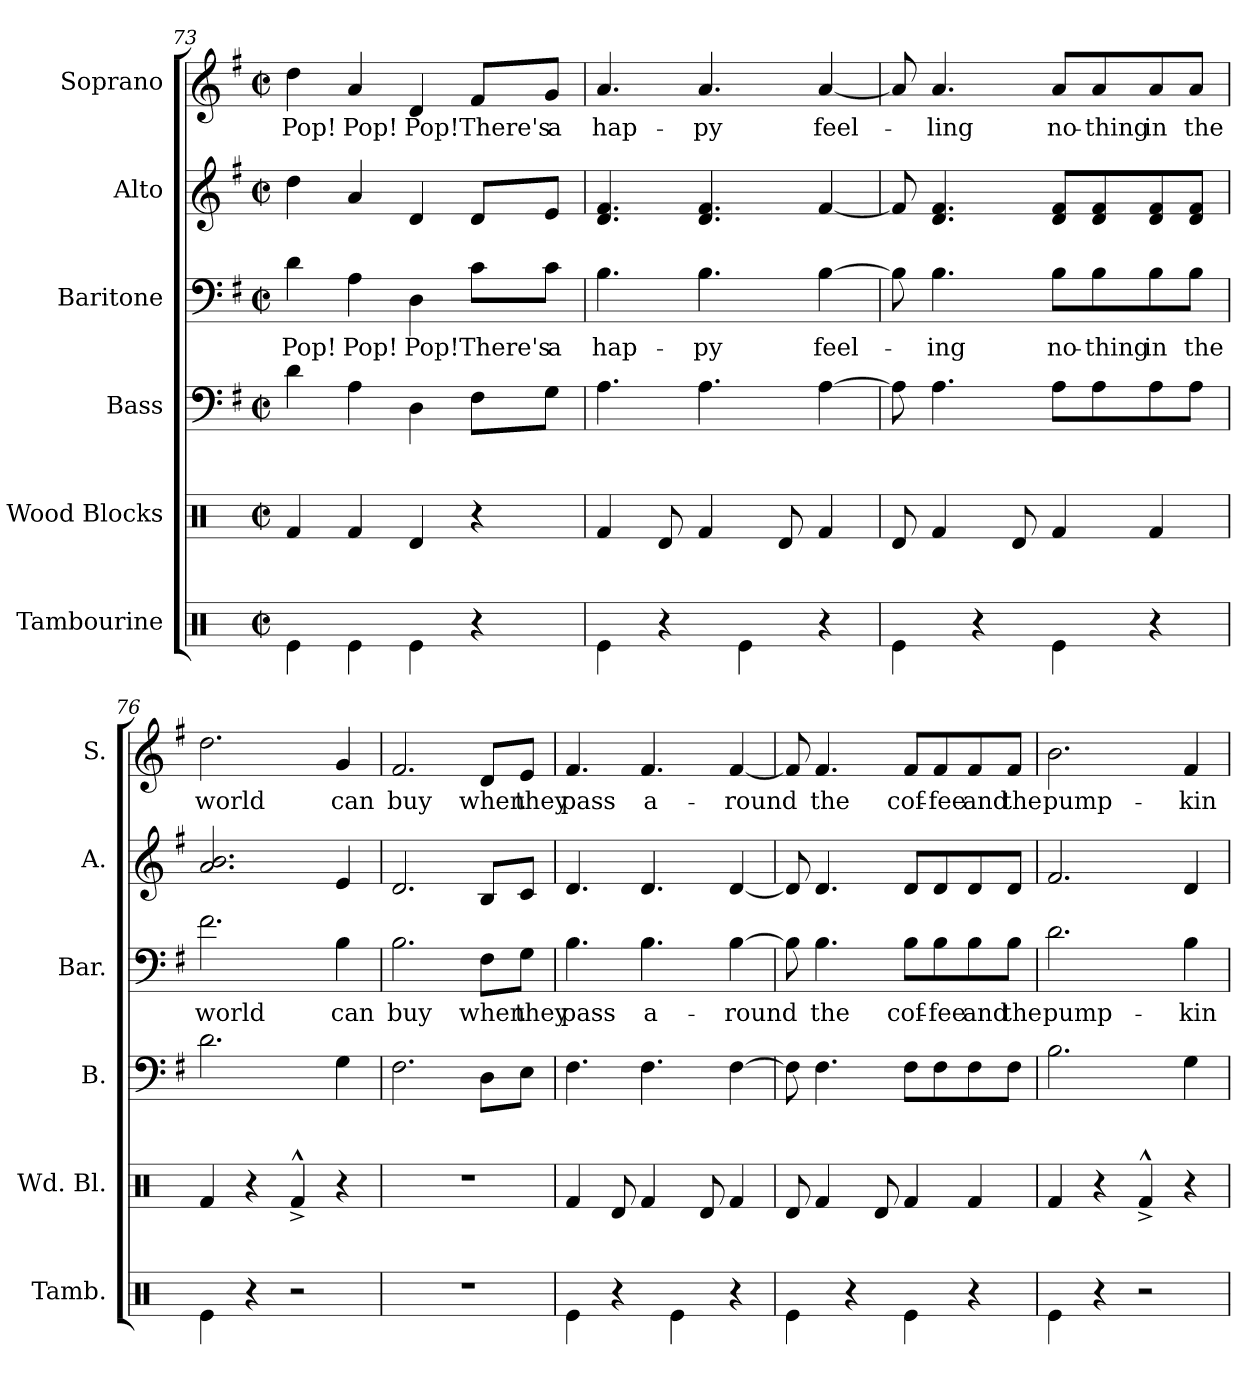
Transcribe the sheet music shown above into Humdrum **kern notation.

**kern	**kern	**kern	**kern	**text	**kern	**kern	**text
*part6	*part5	*part4	*part3	*part3	*part2	*part1	*part1
*staff6	*staff5	*staff4	*staff3	*staff3	*staff2	*staff1	*staff1
*I"Tambourine	*I"Wood Blocks	*I"Bass	*I"Baritone	*	*I"Alto	*I"Soprano	*
*I'Tamb.	*I'Wd. Bl.	*I'B.	*I'Bar.	*	*I'A.	*I'S.	*
*clefX	*clefX	*clefF4	*clefF4	*	*clefG2	*clefG2	*
*k[]	*k[]	*k[f#]	*k[f#]	*	*k[f#]	*k[f#]	*
*M2/2	*M2/2	*M2/2	*M2/2	*	*M2/2	*M2/2	*
*met(c|)	*met(c|)	*met(c|)	*met(c|)	*	*met(c|)	*met(c|)	*
=73	=73	=73	=73	=73	=73	=73	=73
!	!	!	!	!LO:LY:b	!	!	!LO:LY:b
4Re\	4Rf/	4d\	4d\	Pop!	4dd\	4dd\	Pop!
!	!	!	!	!LO:LY:b	!	!	!LO:LY:b
4Re\	4Rf/	4A\	4A\	Pop!	4a/	4a/	Pop!
!	!	!	!	!LO:LY:b	!	!	!LO:LY:b
4Re\	4Rd/	4D\	4D\	Pop!	4d/	4d/	Pop!
!	!	!	!	!LO:LY:b	!	!	!LO:LY:b
4r	4r	8F#\L	8c\L	There's	8d/L	8f#/L	There's
!	!	!	!	!LO:LY:b	!	!	!LO:LY:b
.	.	8G\J	8c\J	a	8e/J	8g/J	a
=74	=74	=74	=74	=74	=74	=74	=74
!	!	!	!	!LO:LY:b	!	!	!LO:LY:b
4Re\	4Rf/	4.A\	4.B\	hap-	4.d/ 4.f#/	4.a/	hap-
4r	8Rd/	.	.	.	.	.	.
!	!	!	!	!LO:LY:b	!	!	!LO:LY:b
.	4Rf/	4.A\	4.B\	-py	4.d/ 4.f#/	4.a/	-py
4Re\	.	.	.	.	.	.	.
.	8Rd/	.	.	.	.	.	.
!	!	!	!	!LO:LY:b	!	!	!LO:LY:b
4r	4Rf/	[4A\	[4B\	feel-	[4f#/	[4a/	feel-
=75	=75	=75	=75	=75	=75	=75	=75
4Re\	8Rd/	8A\]	8B\]	.	8f#/]	8a/]	.
!	!	!	!	!LO:LY:b	!	!	!LO:LY:b
.	4Rf/	4.A\	4.B\	-ing	4.d/ 4.f#/	4.a/	-ling
4r	.	.	.	.	.	.	.
.	8Rd/	.	.	.	.	.	.
!	!	!	!	!LO:LY:b	!	!	!LO:LY:b
4Re\	4Rf/	8A\L	8B\L	no-	8d/ 8f#/L	8a/L	no-
!	!	!	!	!LO:LY:b	!	!	!LO:LY:b
.	.	8A\	8B\	-thing	8d/ 8f#/	8a/	-thing
!	!	!	!	!LO:LY:b	!	!	!LO:LY:b
4r	4Rf/	8A\	8B\	in	8d/ 8f#/	8a/	in
!	!	!	!	!LO:LY:b	!	!	!LO:LY:b
.	.	8A\J	8B\J	the	8d/ 8f#/J	8a/J	the
!!LO:LB:g=z
=76	=76	=76	=76	=76	=76	=76	=76
!	!	!	!	!LO:LY:b	!	!	!LO:LY:b
4Re\	4Rf/	2.d\	2.f#\	world	2.a/ 2.b/	2.dd\	world
4r	4r	.	.	.	.	.	.
2r	4Rf^^^/	.	.	.	.	.	.
!	!	!	!	!LO:LY:b	!	!	!LO:LY:b
.	4r	4G\	4B\	can	4e/	4g/	can
=77	=77	=77	=77	=77	=77	=77	=77
!	!	!	!	!LO:LY:b	!	!	!LO:LY:b
1r	1r	2.F#\	2.B\	buy	2.d/	2.f#/	buy
!	!	!	!	!LO:LY:b	!	!	!LO:LY:b
.	.	8D\L	8F#\L	when	8B/L	8d/L	when
!	!	!	!	!LO:LY:b	!	!	!LO:LY:b
.	.	8E\J	8G\J	they	8c/J	8e/J	they
=78	=78	=78	=78	=78	=78	=78	=78
!	!	!	!	!LO:LY:b	!	!	!LO:LY:b
4Re\	4Rf/	4.F#\	4.B\	pass	4.d/	4.f#/	pass
4r	8Rd/	.	.	.	.	.	.
!	!	!	!	!LO:LY:b	!	!	!LO:LY:b
.	4Rf/	4.F#\	4.B\	a-	4.d/	4.f#/	a-
4Re\	.	.	.	.	.	.	.
.	8Rd/	.	.	.	.	.	.
!	!	!	!	!LO:LY:b	!	!	!LO:LY:b
4r	4Rf/	[4F#\	[4B\	-round	[4d/	[4f#/	-round
=79	=79	=79	=79	=79	=79	=79	=79
4Re\	8Rd/	8F#\]	8B\]	.	8d/]	8f#/]	.
!	!	!	!	!LO:LY:b	!	!	!LO:LY:b
.	4Rf/	4.F#\	4.B\	the	4.d/	4.f#/	the
4r	.	.	.	.	.	.	.
.	8Rd/	.	.	.	.	.	.
!	!	!	!	!LO:LY:b	!	!	!LO:LY:b
4Re\	4Rf/	8F#\L	8B\L	cof-	8d/L	8f#/L	cof-
!	!	!	!	!LO:LY:b	!	!	!LO:LY:b
.	.	8F#\	8B\	-fee	8d/	8f#/	-fee
!	!	!	!	!LO:LY:b	!	!	!LO:LY:b
4r	4Rf/	8F#\	8B\	and	8d/	8f#/	and
!	!	!	!	!LO:LY:b	!	!	!LO:LY:b
.	.	8F#\J	8B\J	the	8d/J	8f#/J	the
=80	=80	=80	=80	=80	=80	=80	=80
!	!	!	!	!LO:LY:b	!	!	!LO:LY:b
4Re\	4Rf/	2.B\	2.d\	pump-	2.f#/	2.b\	pump-
4r	4r	.	.	.	.	.	.
2r	4Rf^^^/	.	.	.	.	.	.
!	!	!	!	!LO:LY:b	!	!	!LO:LY:b
.	4r	4G\	4B\	-kin	4d/	4f#/	-kin
=	=	=	=	=	=	=	=
*-	*-	*-	*-	*-	*-	*-	*-
